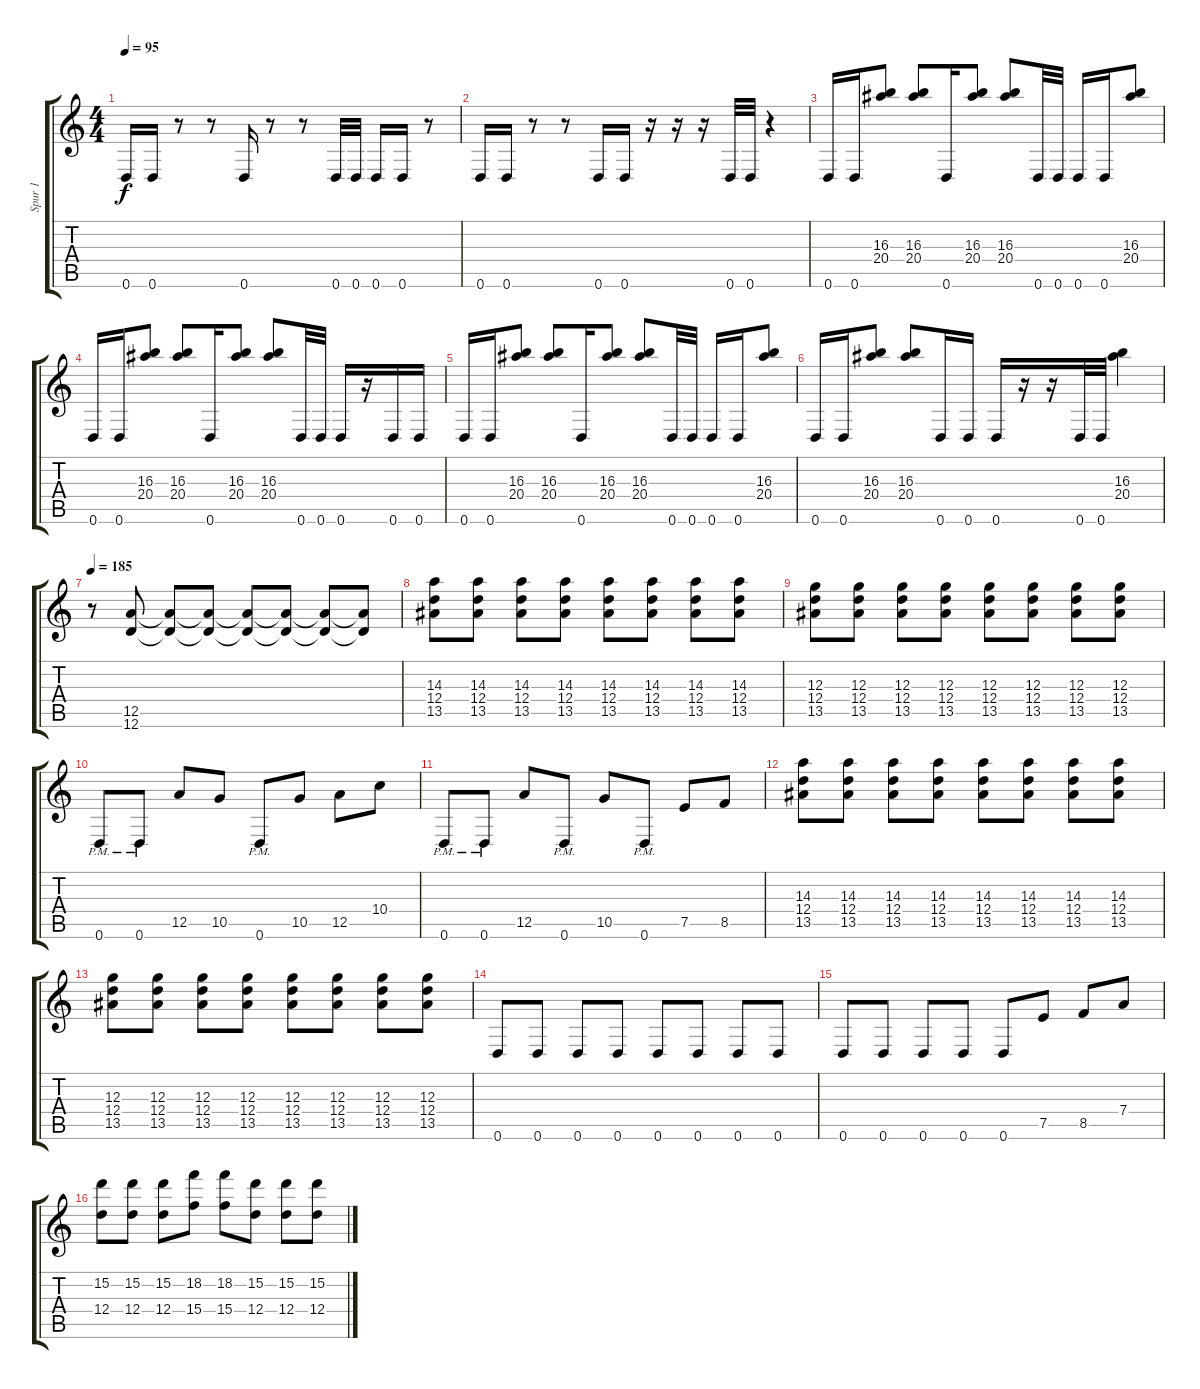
\track ("Spur 1" "Spur 1") {instrument distortionguitar}
\staff {score tabs}
\tuning (E4 B3 G3 D3 A2 D2) {hide}
\ts (4 4)
\tempo 95
\clef g2
\ks c
0.6.16{dy f} 0.6.16 r.8 r.8 0.6.16 r.8 r.8 0.6.32 0.6.32 0.6.16 0.6.16 r.8 |
0.6.16 0.6.16 r.8 r.8 0.6.16 0.6.16 r.16 r.16 r.16 0.6.32 0.6.32 r.4 |
0.6.16 0.6.16 (16.3 20.4).8 (16.3 20.4).8 0.6.16 (16.3 20.4).8 (16.3 20.4).8 0.6.32 0.6.32 0.6.16 0.6.16 (16.3 20.4).8 |
0.6.16 0.6.16 (16.3 20.4).8 (16.3 20.4).8 0.6.16 (16.3 20.4).8 (16.3 20.4).8 0.6.32 0.6.32 0.6.16 r.16 0.6.16 0.6.16 |
0.6.16 0.6.16 (16.3 20.4).8 (16.3 20.4).8 0.6.16 (16.3 20.4).8 (16.3 20.4).8 0.6.32 0.6.32 0.6.16 0.6.16 (16.3 20.4).8 |
0.6.16 0.6.16 (16.3 20.4).8 (16.3 20.4).8 0.6.16 0.6.16 0.6.16 r.16 r.16 0.6.32 0.6.32 (16.3 20.4).4 |
\tempo 185
r.8{volume 0} (12.5 12.6).8{volume 13} (12.5{t} 12.6{t}).8 (12.5{t} 12.6{t}).8 (12.5{t} 12.6{t}).8 (12.5{t} 12.6{t}).8 (12.5{t} 12.6{t}).8 (12.5{t} 12.6{t}).8 |
(14.3 12.4 13.5).8 (14.3 12.4 13.5).8 (14.3 12.4 13.5).8 (14.3 12.4 13.5).8 (14.3 12.4 13.5).8 (14.3 12.4 13.5).8 (14.3 12.4 13.5).8 (14.3 12.4 13.5).8 |
(12.3 12.4 13.5).8 (12.3 12.4 13.5).8 (12.3 12.4 13.5).8 (12.3 12.4 13.5).8 (12.3 12.4 13.5).8 (12.3 12.4 13.5).8 (12.3 12.4 13.5).8 (12.3 12.4 13.5).8 |
0.6{pm}.8 0.6{pm}.8 12.5.8 10.5.8 0.6{pm}.8 10.5.8 12.5.8 10.4.8 |
0.6{pm}.8 0.6{pm}.8 12.5.8 0.6{pm}.8 10.5.8 0.6{pm}.8 7.5.8 8.5.8 |
(14.3 12.4 13.5).8 (14.3 12.4 13.5).8 (14.3 12.4 13.5).8 (14.3 12.4 13.5).8 (14.3 12.4 13.5).8 (14.3 12.4 13.5).8 (14.3 12.4 13.5).8 (14.3 12.4 13.5).8 |
(12.3 12.4 13.5).8 (12.3 12.4 13.5).8 (12.3 12.4 13.5).8 (12.3 12.4 13.5).8 (12.3 12.4 13.5).8 (12.3 12.4 13.5).8 (12.3 12.4 13.5).8 (12.3 12.4 13.5).8 |
0.6.8 0.6.8 0.6.8 0.6.8 0.6.8 0.6.8 0.6.8 0.6.8 |
0.6.8 0.6.8 0.6.8 0.6.8 0.6.8 7.5.8 8.5.8 7.4.8 |
(15.2 12.4).8 (15.2 12.4).8 (15.2 12.4).8 (18.2 15.4).8 (18.2 15.4).8 (15.2 12.4).8 (15.2 12.4).8 (15.2 12.4).8
